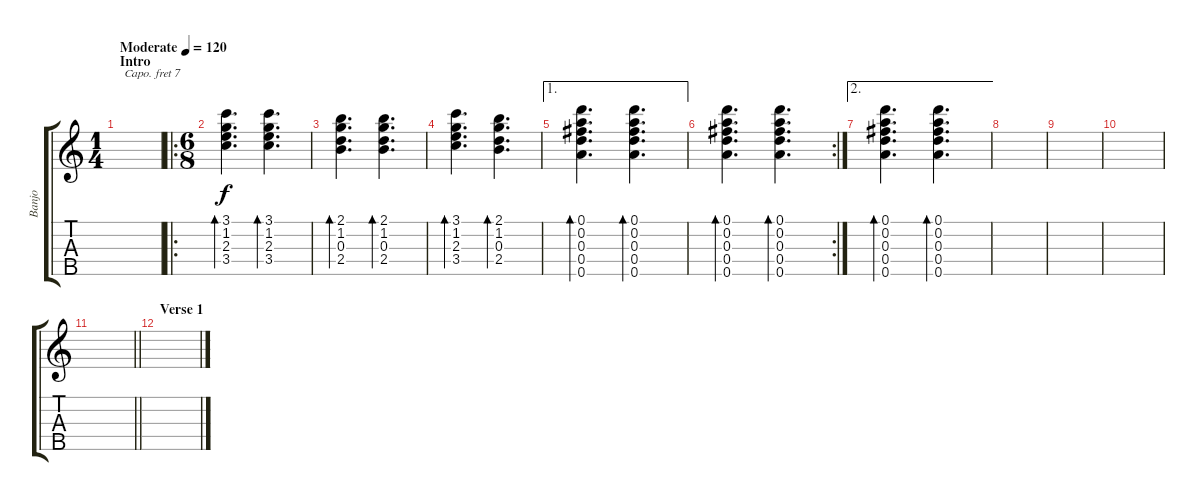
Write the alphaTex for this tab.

\track ("Banjo" "Banjo") {instrument banjo}
\staff {score tabs}
\capo 7
\tuning (D4 B3 G3 D3 G4) {hide}
\displaytranspose 12
\ts (1 4)
\section ("" "Intro")
\tempo (120 "Moderate")
\clef g2
\ks c
|
\ro
\ts (6 8)
(3.1 1.2 2.3 3.4).4{d bd 120} (3.1 1.2 2.3 3.4).4{d bd 120} |
(2.1 1.2 0.3 2.4).4{d bd 120} (2.1 1.2 0.3 2.4).4{d bd 120} |
(3.1 1.2 2.3 3.4).4{d bd 120} (2.1 1.2 0.3 2.4).4{d bd 120} |
\ae 1
(0.1 0.2 0.3 0.4 0.5).4{d bd 120} (0.1 0.2 0.3 0.4 0.5).4{d bd 120} |
\rc 2
(0.1 0.2 0.3 0.4 0.5).4{d bd 120} (0.1 0.2 0.3 0.4 0.5).4{d bd 120} |
\ae 2
(0.1 0.2 0.3 0.4 0.5).4{d bd 120} (0.1 0.2 0.3 0.4 0.5).4{d bd 120} |
|
|
|
\barLineRight lightlight
|
\section ("" "Verse 1")
